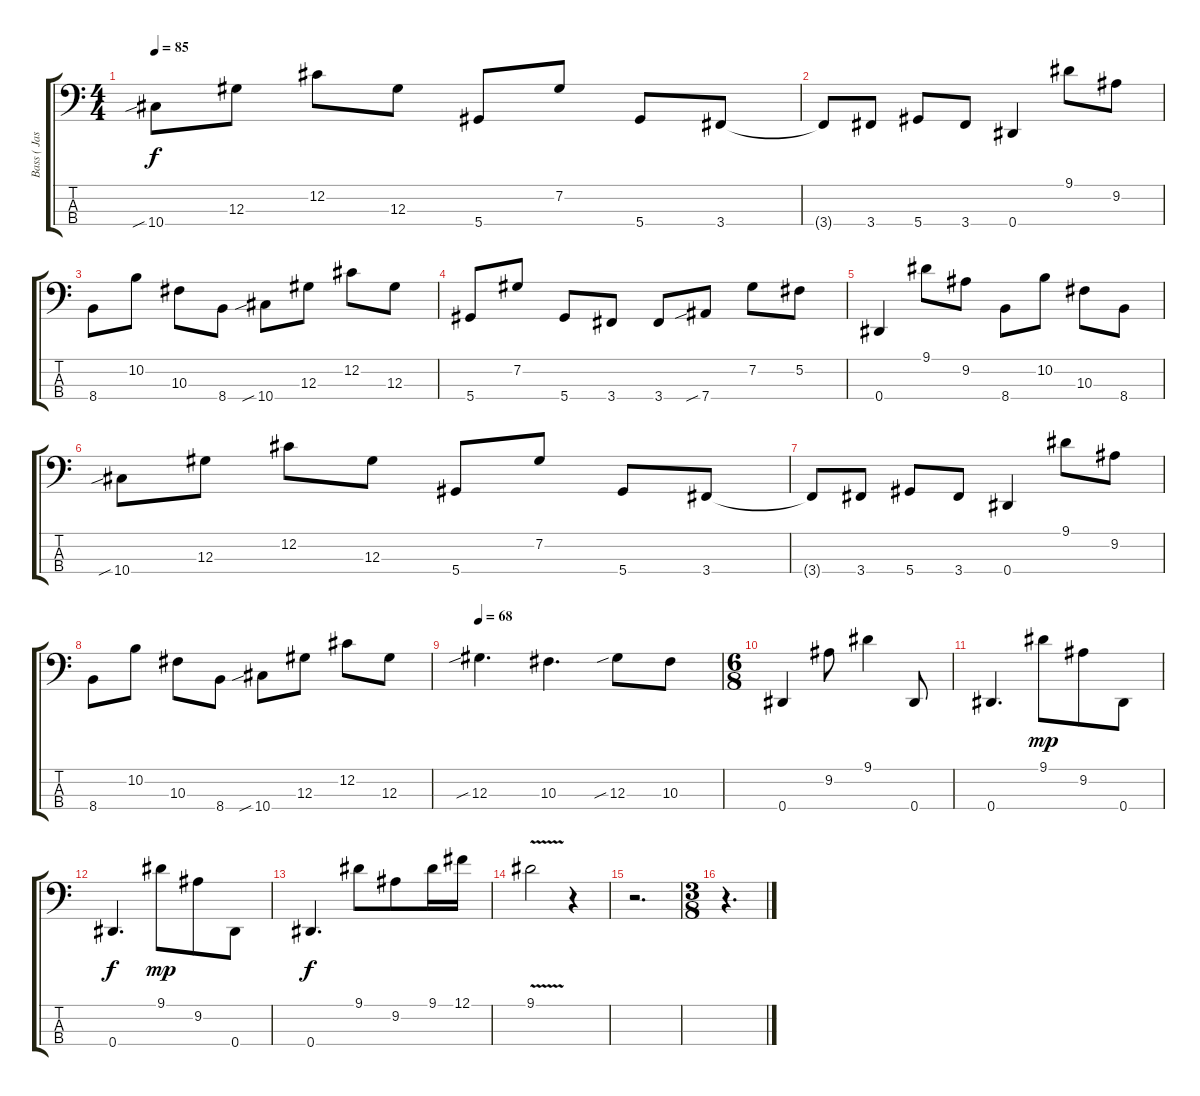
\track ("Bass ( Jason )" "Bass ( Jas") {instrument electricbassfinger}
\staff {score tabs}
\tuning (Gb2 Db2 Ab1 Eb1) {hide}
\ts (4 4)
\tempo 85
\clef f4
\ks c
10.4{sib}.8{dy f} 12.3.8 12.2.8 12.3.8 5.4.8 7.2.8 5.4.8 3.4.8 |
3.4{t}.8 3.4.8 5.4.8 3.4.8 0.4.4 9.1.8 9.2.8 |
8.4.8 10.2.8 10.3.8 8.4.8 10.4{sib}.8 12.3.8 12.2.8 12.3.8 |
5.4.8 7.2.8 5.4.8 3.4.8 3.4.8 7.4{sib}.8 7.2.8 5.2.8 |
0.4.4 9.1.8 9.2.8 8.4.8 10.2.8 10.3.8 8.4.8 |
10.4{sib}.8 12.3.8 12.2.8 12.3.8 5.4.8 7.2.8 5.4.8 3.4.8 |
3.4{t}.8 3.4.8 5.4.8 3.4.8 0.4.4 9.1.8 9.2.8 |
8.4.8 10.2.8 10.3.8 8.4.8 10.4{sib}.8 12.3.8 12.2.8 12.3.8 |
\tempo 68
12.3{sib}.4{d} 10.3.4{d} 12.3{sib}.8 10.3.8 |
\ts (6 8)
0.4.4 9.2.8 9.1.4 0.4.8 |
0.4.4{d} 9.1.8{dy mp} 9.2.8 0.4.8 |
0.4.4{d dy f} 9.1.8{dy mp} 9.2.8 0.4.8 |
0.4.4{d dy f} 9.1.8 9.2.8 9.1.16 12.1.16 |
9.1{v}.2 r.4 |
r.2{d} |
\ts (3 8)
r.4{d}
